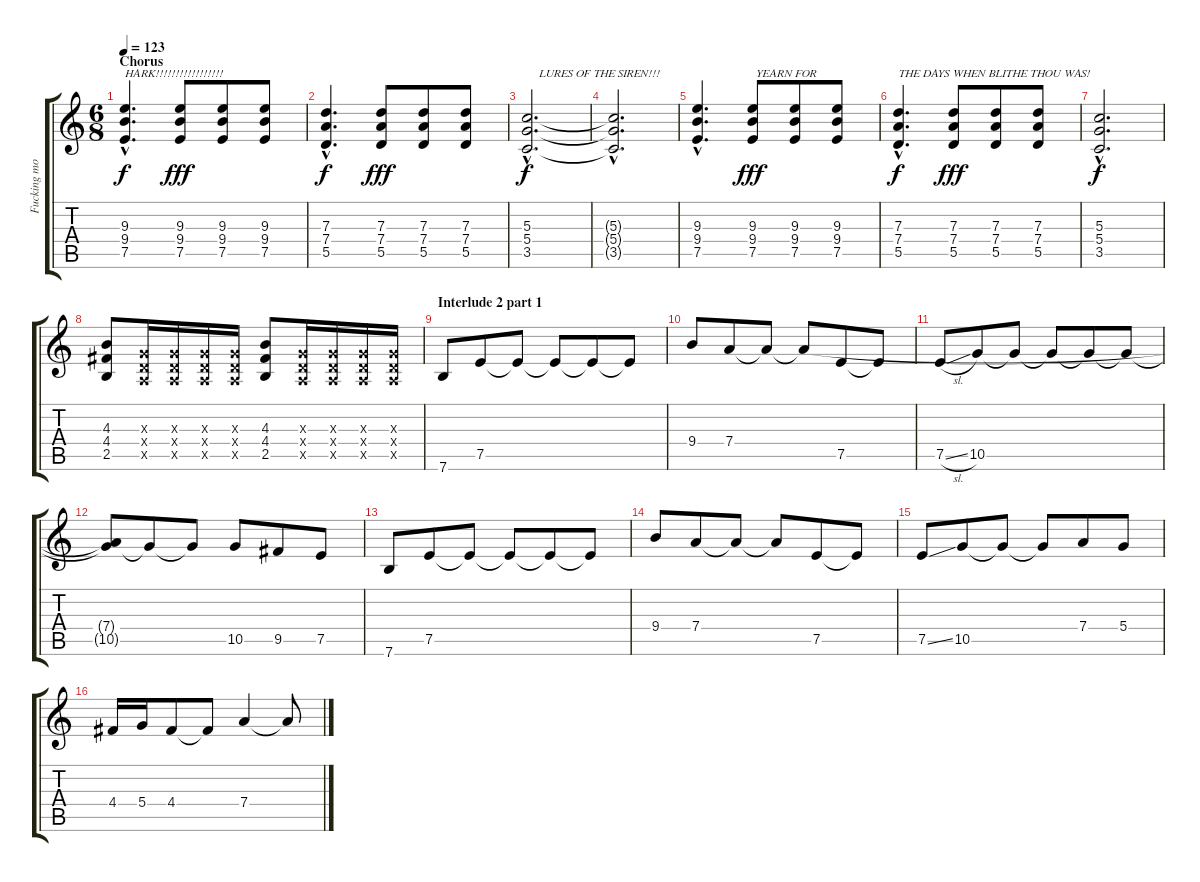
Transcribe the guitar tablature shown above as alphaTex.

\track ("Fucking morten!! GOD!!" "Fucking mo") {instrument distortionguitar}
\staff {score tabs}
\tuning (E4 B3 G3 D3 A2 E2) {hide}
\ts (6 8)
\section ("" "Chorus")
\tempo 123
\clef g2
\ks c
(9.3{hac} 9.4{hac} 7.5{hac}).4{d txt "HARK!!!!!!!!!!!!!!!!!" dy f} (9.3 9.4 7.5).8{dy fff} (9.3 9.4 7.5).8 (9.3 9.4 7.5).8 |
(7.3{hac} 7.4{hac} 5.5{hac}).4{d dy f} (7.3 7.4 5.5).8{dy fff} (7.3 7.4 5.5).8 (7.3 7.4 5.5).8 |
(5.3{hac} 5.4{hac} 3.5{hac}).2{d txt "    LURES OF THE SIREN!!!" dy f} |
(5.3{hac t} 5.4{hac t} 3.5{hac t}).2{d} |
(9.3{hac} 9.4{hac} 7.5{hac}).4{d} (9.3 9.4 7.5).8{txt " YEARN FOR " dy fff} (9.3 9.4 7.5).8 (9.3 9.4 7.5).8 |
(7.3{hac} 7.4{hac} 5.5{hac}).4{d txt "THE DAYS WHEN BLITHE THOU WAS!" dy f} (7.3 7.4 5.5).8{dy fff} (7.3 7.4 5.5).8 (7.3 7.4 5.5).8 |
(5.3{hac} 5.4{hac} 3.5{hac}).2{d dy f} |
(4.3 4.4 2.5).8 (0.3{x} 0.4{x} 0.5{x}).16 (0.3{x} 0.4{x} 0.5{x}).16 (0.3{x} 0.4{x} 0.5{x}).16 (0.3{x} 0.4{x} 0.5{x}).16 (4.3 4.4 2.5).8 (0.3{x} 0.4{x} 0.5{x}).16 (0.3{x} 0.4{x} 0.5{x}).16 (0.3{x} 0.4{x} 0.5{x}).16 (0.3{x} 0.4{x} 0.5{x}).16 |
\section ("" "Interlude 2 part 1 ")
7.6.8 7.5.8 7.5{t}.8 7.5{t}.8 7.5{t}.8 7.5{t}.8 |
9.4.8 7.4.8 7.4{t}.8 7.4{t}.8 7.5.8 7.5{t}.8 |
7.5{sl}.8 10.5.8 10.5{t}.8 10.5{t}.8 10.5{t}.8 10.5{t}.8 |
(7.4{t} 10.5{t}).8 10.5{t}.8 10.5{t}.8 10.5.8 9.5.8 7.5.8 |
7.6.8 7.5.8 7.5{t}.8 7.5{t}.8 7.5{t}.8 7.5{t}.8 |
9.4.8 7.4.8 7.4{t}.8 7.4{t}.8 7.5.8 7.5{t}.8 |
7.5{ss}.8 10.5.8 10.5{t}.8 10.5{t}.8 7.4.8 5.4.8 |
4.4.16 5.4.16 4.4.8 4.4{t}.8 7.4.4 7.4{t}.8
